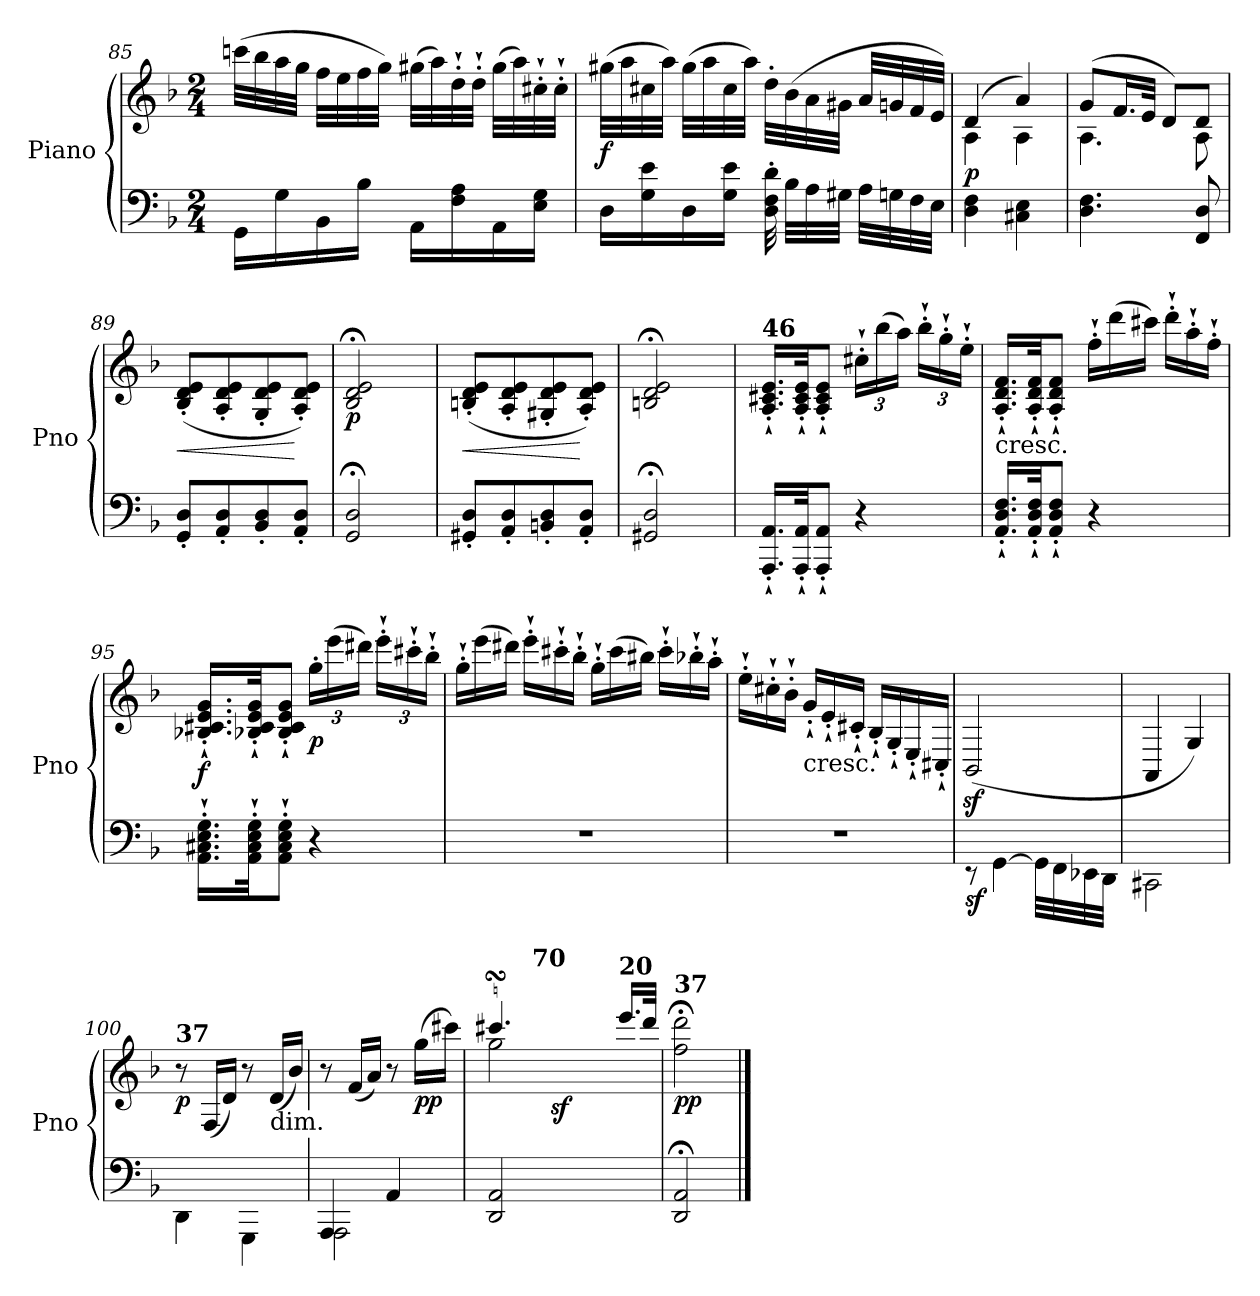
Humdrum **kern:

**kern	**kern	**dynam
*part1	*part1	*part1
*staff2	*staff1	*staff1/2
*I"Piano	*	*
*I'Pno	*	*
*clefF4	*clefG2	*
*k[b-]	*k[b-]	*
*F:	*F:	*
*M2/4	*M2/4	*
=85	=85	=85
16GG\LL	(>32cccn\LLL	.
.	32bb-\	.
16G\	32aa\	.
.	32gg\JJJ	.
16BB-\	32ff\LLL	.
.	32ee\	.
16B-\JJ	32ff\	.
.	32gg\JJJ)	.
16AA\LL	(>32gg#X\LLL	.
.	32aa\)	.
16F\ 16A\	32dd'`\	.
.	32dd'`\JJJ	.
16AA\	(>32gg#\LLL	.
.	32aa\)	.
16E\ 16G\JJ	32cc#X'`\	.
.	32cc#'`\JJJ	.
!!LO:LB:g=z
=86	=86	=86
!	!	!LO:DY:b
16D\LL	(>32gg#X\LLL	f
.	32aa\	.
16G\ 16e\	32cc#X\	.
.	32aa\JJJ)	.
16D\	(>32gg#\LLL	.
.	32aa\	.
16G\ 16e\JJ	32cc#\	.
.	32aa\JJJ)	.
32D\' 32F\' 32d\'	32dd'\LLL	.
32B-\LLL	(>32b-\	.
32A\	32a\	.
32G#X\JJJ	32g#X\JJJ	.
32A\LLL	32a/LLL	.
32Gn\	32gn/	.
32F\	32f/	.
32E\JJJ	32e/JJJ)	.
=87	=87	=87
*	*^	*
!	!	!	!LO:DY:b
4D\ 4F\	(>4d/	4A\	p
4C#X\ 4E\	4a/)	4A\	.
=88	=88	=88	=88
4.D\ 4.F\	(>8g/L	4.A\	.
.	16.f/L	.	.
.	32e/JJk	.	.
.	8d/L)	.	.
8FF/ 8D/	8d/J	8A\	.
=89	=89	=89	=89
!	!	!	!LO:HP:b
*	*v	*v	*
8GG/' 8D/'L	(<8B-/' 8d/' 8e/'L	<
8AA/' 8D/'	8A/' 8d/' 8e/'	.
8BB-/' 8D/'	8G/' 8d/' 8e/'	.
8AA/' 8D/'J	8A/' 8d/' 8e/'J)	[
=90	=90	=90
!	!	!LO:DY:b
2GG/; 2D/;	2B-/;< 2d/;< 2e/;<	p
=91	=91	=91
!	!	!LO:HP:b
8GG#X/' 8D/'L	(<8Bn/' 8d/' 8e/'L	<
8AA/' 8D/'	8A/' 8d/' 8e/'	.
8BBn/' 8D/'	8G#X/' 8d/' 8e/'	.
8AA/' 8D/'J	8A/' 8d/' 8e/'J)	[
!!LO:LB:g=z
=92	=92	=92
2GG#X/; 2D/;	2Bn/;< 2d/;< 2e/;<	.
=93	=93	=93
!	!LO:TX:a:B:t=46	!
16.AAA/'` 16.AA/'`LL	16.A/'` 16.c#X/'` 16.e/'`LL	.
32AAA/'` 32AA/'`JK	32A/'` 32c#/'` 32e/'`JK	.
8AAA/'` 8AA/'`J	8A/'` 8c#/'` 8e/'`J	.
*	*Xbrackettup	*
4r	24cc#X'`\LL	.
.	(>24bb-\	.
.	24aa\JJ)	.
.	24bb-'`\LL	.
.	24gg'`\	.
.	24ee'`\JJ	.
=94	=94	=94
!	!LO:TX:b:t=cresc.	!
16.AA/'` 16.D/'` 16.F/'`LL	16.A/'` 16.d/'` 16.f/'`LL	.
32AA/'` 32D/'` 32F/'`JK	32A/'` 32d/'` 32f/'`JK	.
8AA/'` 8D/'` 8F/'`J	8A/'` 8d/'` 8f/'`J	.
*	*Xtuplet	*
4r	24ff'`\LL	.
.	(>24ddd\	.
.	24ccc#X\JJ)	.
.	24ddd'`\LL	.
.	24aa'`\	.
.	24ff'`\JJ	.
=95	=95	=95
!	!	!LO:DY:b
16.AA\'` 16.C#X\'` 16.E\'` 16.G\'`LL	16.B-X/'` 16.c#X/'` 16.e/'` 16.g/'`LL	f
32AA\'` 32C#\'` 32E\'` 32G\'`JK	32B-X/'` 32c#/'` 32e/'` 32g/'`JK	.
8AA\'` 8C#\'` 8E\'` 8G\'`J	8B-/'` 8c#/'` 8e/'` 8g/'`J	.
*	*tuplet	*
!	!	!LO:DY:b
4r	24gg'\LL	p
.	(>24eee\	.
.	24ddd#X\JJ)	.
.	24eee'`\LL	.
.	24ccc#X'`\	.
.	24bb-'`\JJ	.
!!LO:LB:g=z
=96	=96	=96
*	*Xtuplet	*
2r	24gg'`\LL	.
.	(>24eee\	.
.	24ddd#X\JJ)	.
.	24eee'`\LL	.
.	24ccc#X'`\	.
.	24bb-'`\JJ	.
.	24gg'`\LL	.
.	(>24ccc#\	.
.	24bb#X\JJ)	.
.	24ccc#'`\LL	.
.	24bb-X'`\	.
.	24aa'`\JJ	.
=97	=97	=97
2r	24ee'`\LL	.
.	24cc#X'`\	.
.	24b-'`\JJ	.
!	!LO:TX:b:t=cresc.	!
.	24g'`/LL	.
.	24e'`/	.
.	24c#X'`/JJ	.
.	16B-'`/LL	.
.	16G'`/	.
.	16E'`/	.
.	16C#X'`/JJ	.
=98	=98	=98
!	!	!LO:DY:b=2
8rEE	(>2BB-z</	sf
[4GG\	.	.
32GG\LLL]	.	.
32FF\	.	.
32EE-X\	.	.
32DD\JJJ	.	.
=99	=99	=99
2CC#X\	4AA/	.
.	4G/)	.
!!LO:PB:g=z
=100	=100	=100
!	!LO:TX:a:B:t=37	!
!	!	!LO:DY:b
4DD\	8r	p
.	(<16F/LL	.
.	16d/JJ)	.
4GGG\	8r	.
!	!LO:TX:b:t=dim.	!
.	(<16d/LL	.
.	16b-/JJ)	.
=101	=101	=101
*^	*	*
4AAA/	2AAA\	8r	.
.	.	(<16f/LL	.
.	.	16a/JJ)	.
4AA/	.	8r	.
!	!	!	!LO:DY:b
.	.	(>16gg\LL	pp
.	.	16ccc#X\JJ)	.
*v	*v	*	*
=102	=102	=102
*	*^	*
*	*	*^	*
2DD/ 2AA/	4.ccc#XsSsS/	2gg\	4ryy	.
!	!	!	!LO:TX:a:B:t=70	!
.	.	.	32dddLLLyy	.
!	!	!	!	!LO:DY:b
.	.	.	32ccc#yy	sf
.	.	.	32bbnyy	.
.	.	.	32ccc#JJJyy	.
!	!LO:TX:a:B:t=20	!	!	!
.	16.eee/LL	.	8ryy	.
.	32ddd/JJk	.	.	.
*	*v	*v	*v	*
=103	=103	=103
!	!LO:TX:a:B:t=37	!
!	!	!LO:DY:b
2DD/; 2AA/;	2ff\;< 2ddd\;<	pp
==	==	==
*-	*-	*-
